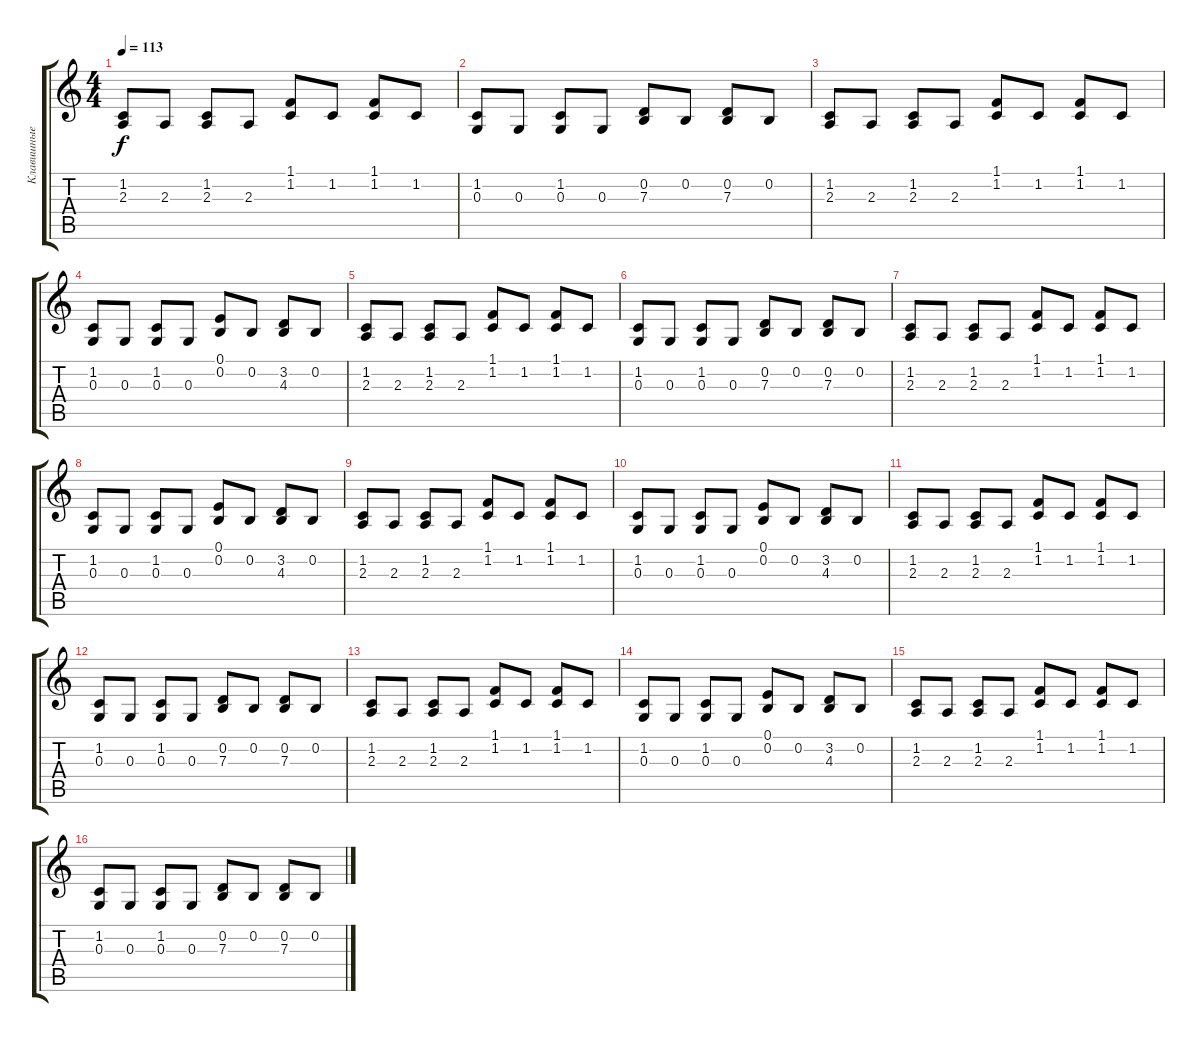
\track ("Клавишные" "Клавишные") {instrument tremolostrings}
\staff {score tabs}
\tuning (E4 B3 G3 D3 A2 E2) {hide}
\ts (4 4)
\tempo 113
\clef g2
\ks c
(1.2 2.3).8{dy f} 2.3.8 (1.2 2.3).8 2.3.8 (1.1 1.2).8 1.2.8 (1.1 1.2).8 1.2.8 |
(1.2 0.3).8 0.3.8 (1.2 0.3).8 0.3.8 (0.2 7.3).8 0.2.8 (0.2 7.3).8 0.2.8 |
(1.2 2.3).8 2.3.8 (1.2 2.3).8 2.3.8 (1.1 1.2).8 1.2.8 (1.1 1.2).8 1.2.8 |
(1.2 0.3).8 0.3.8 (1.2 0.3).8 0.3.8 (0.1 0.2).8 0.2.8 (3.2 4.3).8 0.2.8 |
(1.2 2.3).8 2.3.8 (1.2 2.3).8 2.3.8 (1.1 1.2).8 1.2.8 (1.1 1.2).8 1.2.8 |
(1.2 0.3).8 0.3.8 (1.2 0.3).8 0.3.8 (0.2 7.3).8 0.2.8 (0.2 7.3).8 0.2.8 |
(1.2 2.3).8 2.3.8 (1.2 2.3).8 2.3.8 (1.1 1.2).8 1.2.8 (1.1 1.2).8 1.2.8 |
(1.2 0.3).8 0.3.8 (1.2 0.3).8 0.3.8 (0.1 0.2).8 0.2.8 (3.2 4.3).8 0.2.8 |
(1.2 2.3).8 2.3.8 (1.2 2.3).8 2.3.8 (1.1 1.2).8 1.2.8 (1.1 1.2).8 1.2.8 |
(1.2 0.3).8 0.3.8 (1.2 0.3).8 0.3.8 (0.1 0.2).8 0.2.8 (3.2 4.3).8 0.2.8 |
(1.2 2.3).8 2.3.8 (1.2 2.3).8 2.3.8 (1.1 1.2).8 1.2.8 (1.1 1.2).8 1.2.8 |
(1.2 0.3).8 0.3.8 (1.2 0.3).8 0.3.8 (0.2 7.3).8 0.2.8 (0.2 7.3).8 0.2.8 |
(1.2 2.3).8 2.3.8 (1.2 2.3).8 2.3.8 (1.1 1.2).8 1.2.8 (1.1 1.2).8 1.2.8 |
(1.2 0.3).8 0.3.8 (1.2 0.3).8 0.3.8 (0.1 0.2).8 0.2.8 (3.2 4.3).8 0.2.8 |
(1.2 2.3).8 2.3.8 (1.2 2.3).8 2.3.8 (1.1 1.2).8 1.2.8 (1.1 1.2).8 1.2.8 |
(1.2 0.3).8 0.3.8 (1.2 0.3).8 0.3.8 (0.2 7.3).8 0.2.8 (0.2 7.3).8 0.2.8
